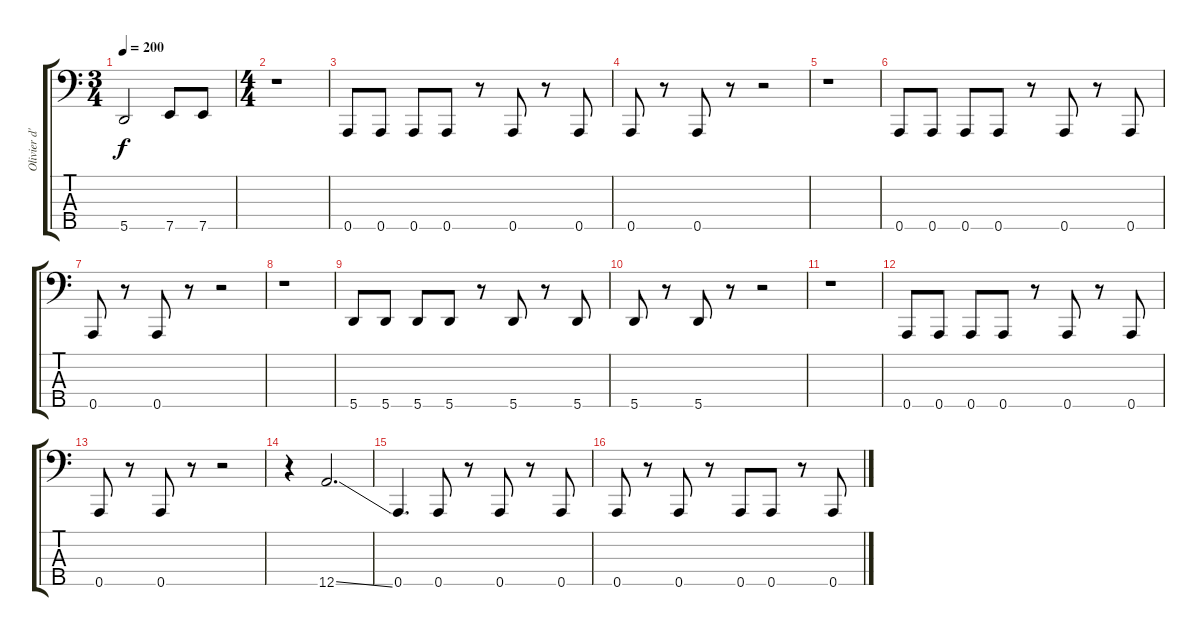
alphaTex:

\track ("Olivier d'Aries (Bass)" "Olivier d'") {instrument electricbassfinger}
\staff {score tabs}
\tuning (G2 D2 A1 E1 A0) {hide}
\ts (3 4)
\tempo 200
\clef f4
\ks c
5.5{t}.2{dy f} 7.5.8 7.5.8 |
\ts (4 4)
r.1 |
0.5.8 0.5.8 0.5.8 0.5.8 r.8 0.5.8 r.8 0.5.8 |
0.5.8 r.8 0.5.8 r.8 r.2 |
r.1 |
0.5.8 0.5.8 0.5.8 0.5.8 r.8 0.5.8 r.8 0.5.8 |
0.5.8 r.8 0.5.8 r.8 r.2 |
r.1 |
5.5.8 5.5.8 5.5.8 5.5.8 r.8 5.5.8 r.8 5.5.8 |
5.5.8 r.8 5.5.8 r.8 r.2 |
r.1 |
0.5.8 0.5.8 0.5.8 0.5.8 r.8 0.5.8 r.8 0.5.8 |
0.5.8 r.8 0.5.8 r.8 r.2 |
r.4 12.5{ss}.2{d} |
0.5.4{d} 0.5.8 r.8 0.5.8 r.8 0.5.8 |
0.5.8 r.8 0.5.8 r.8 0.5.8 0.5.8 r.8 0.5.8
